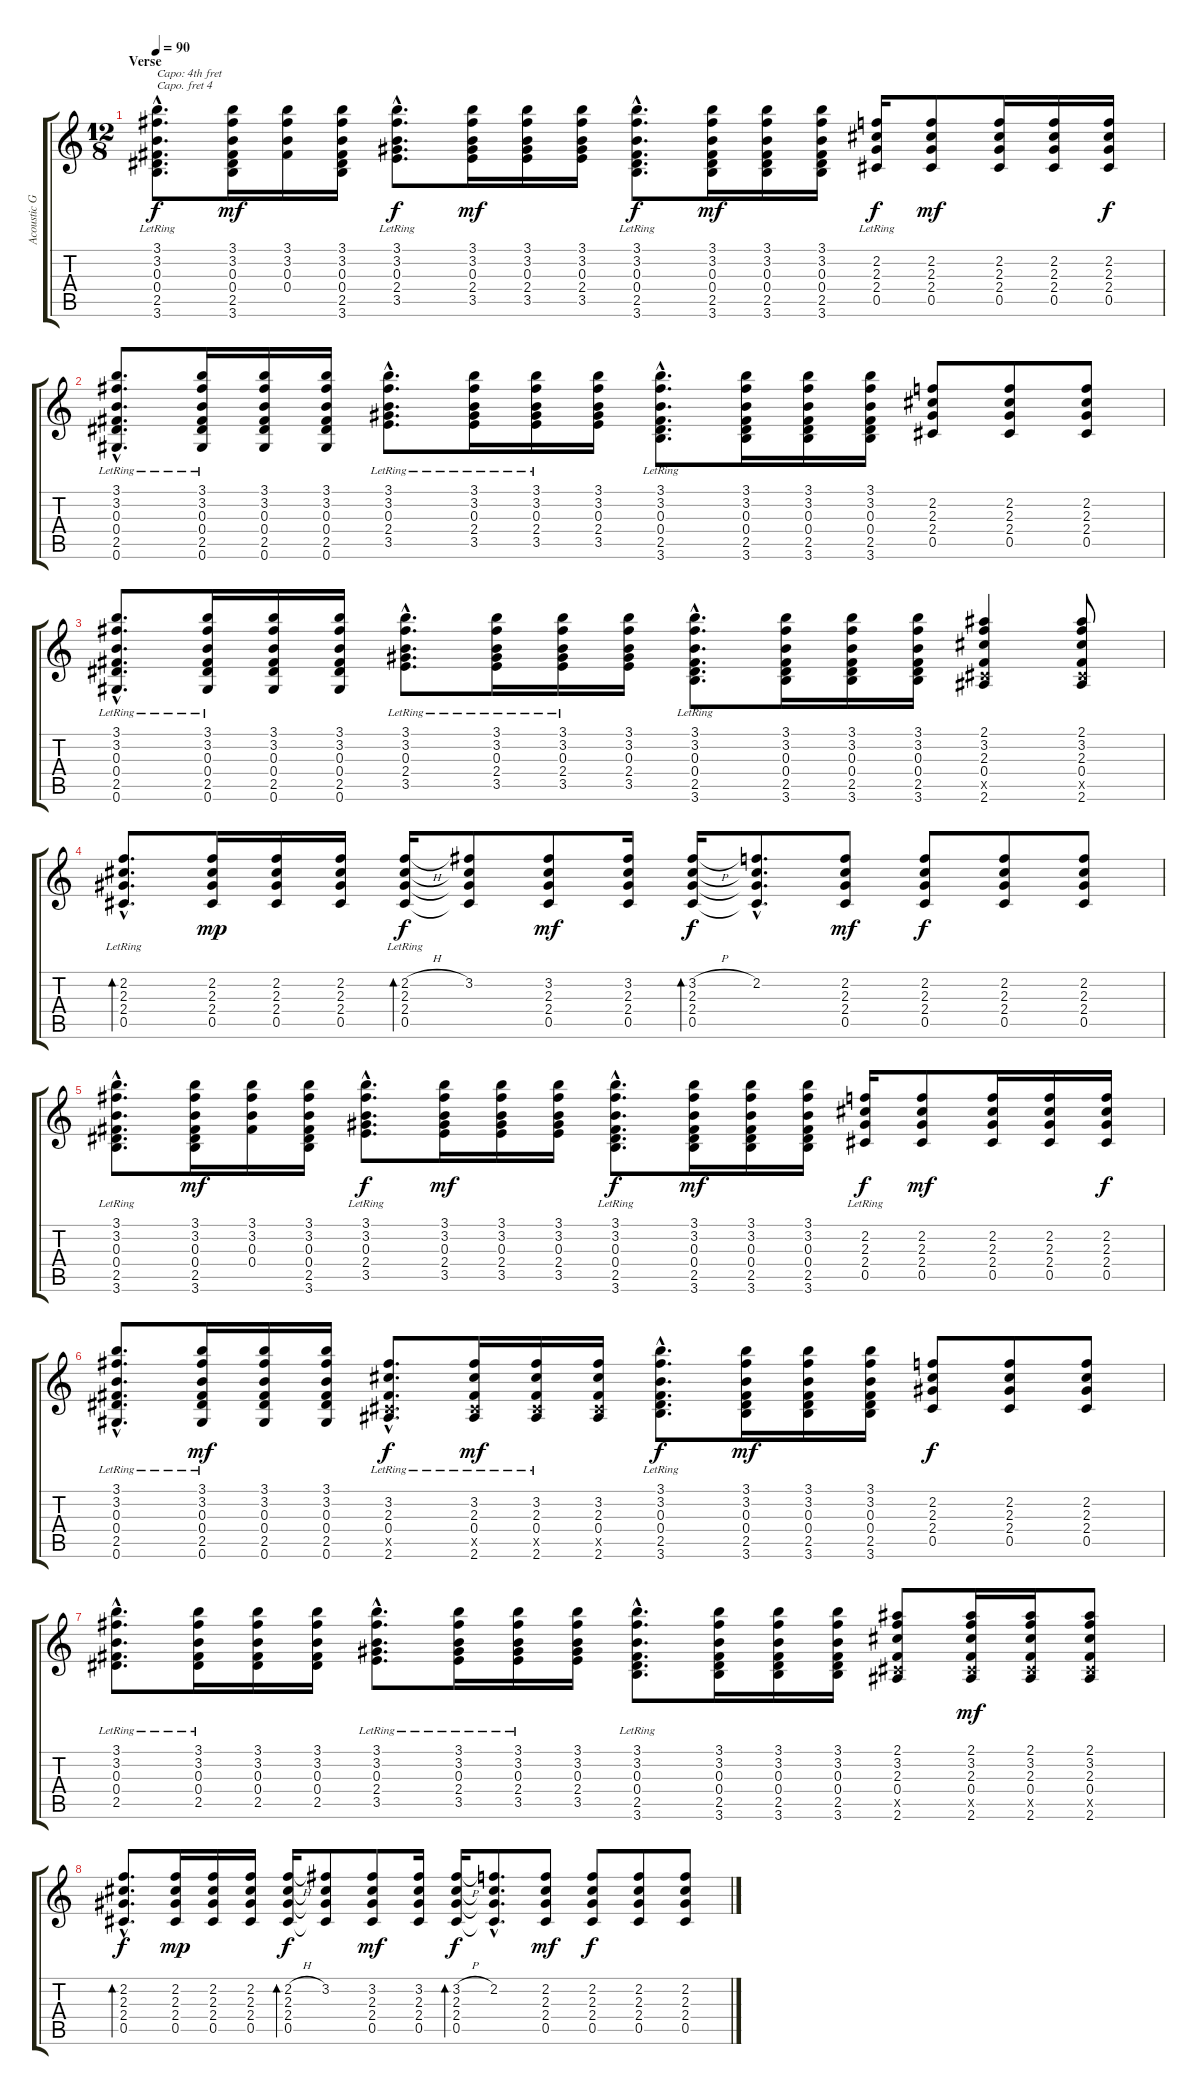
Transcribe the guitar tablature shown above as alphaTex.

\track ("Acoustic Guitar" "Acoustic G") {instrument acousticguitarsteel}
\staff {score tabs}
\capo 4
\tuning (E4 B3 G3 D3 A2 E2) {hide}
\ts (12 8)
\section ("" "Verse")
\tempo 90
\clef g2
\ks c
(3.1{hac lr} 3.2{hac lr} 0.3{hac lr} 0.4{hac lr} 2.5{hac lr} 3.6{hac lr}).8{d txt "Capo: 4th fret" dy f instrument acousticguitarsteel} (3.1 3.2 0.3 0.4 2.5 3.6).16{dy mf} (3.1 3.2 0.3 0.4).16 (3.1 3.2 0.3 0.4 2.5 3.6).16 (3.1{hac lr} 3.2{hac} 0.3{hac lr} 2.4{hac lr} 3.5{hac lr}).8{d dy f} (3.1 3.2 0.3 2.4 3.5).16{dy mf} (3.1 3.2 0.3 2.4 3.5).16 (3.1 3.2 0.3 2.4 3.5).16 (3.1{hac lr} 3.2{hac lr} 0.3{hac lr} 0.4{hac lr} 2.5{hac lr} 3.6{hac lr}).8{d dy f} (3.1 3.2 0.3 0.4 2.5 3.6).16{dy mf} (3.1 3.2 0.3 0.4 2.5 3.6).16 (3.1 3.2 0.3 0.4 2.5 3.6).16 (2.2{lr} 2.3{lr} 2.4{lr} 0.5{lr}).16{dy f} (2.2 2.3 2.4 0.5).8{dy mf} (2.2 2.3 2.4 0.5).16 (2.2 2.3 2.4 0.5).16 (2.2 2.3 2.4 0.5).16{dy f} |
(3.1{hac lr} 3.2{hac lr} 0.3{hac lr} 0.4{hac lr} 2.5{hac lr} 0.6{hac lr}).8{d} (3.1{lr} 3.2{lr} 0.3{lr} 0.4{lr} 2.5{lr} 0.6{lr}).16 (3.1 3.2 0.3 0.4 2.5 0.6).16 (3.1 3.2 0.3 0.4 2.5 0.6).16 (3.1{hac lr} 3.2{hac lr} 0.3{hac lr} 2.4{hac lr} 3.5{hac lr}).8{d} (3.1{lr} 3.2{lr} 0.3{lr} 2.4{lr} 3.5{lr}).16 (3.1{lr} 3.2{lr} 0.3{lr} 2.4{lr} 3.5{lr}).16 (3.1 3.2 0.3 2.4 3.5).16 (3.1{hac lr} 3.2{hac lr} 0.3{hac lr} 0.4{hac lr} 2.5{hac lr} 3.6{hac lr}).8{d} (3.1 3.2 0.3 0.4 2.5 3.6).16 (3.1 3.2 0.3 0.4 2.5 3.6).16 (3.1 3.2 0.3 0.4 2.5 3.6).16 (2.2 2.3 2.4 0.5).8 (2.2 2.3 2.4 0.5).8 (2.2 2.3 2.4 0.5).8 |
(3.1{hac lr} 3.2{hac lr} 0.3{hac lr} 0.4{hac lr} 2.5{hac lr} 0.6{hac lr}).8{d} (3.1{lr} 3.2{lr} 0.3{lr} 0.4{lr} 2.5{lr} 0.6{lr}).16 (3.1 3.2 0.3 0.4 2.5 0.6).16 (3.1 3.2 0.3 0.4 2.5 0.6).16 (3.1{hac lr} 3.2{hac lr} 0.3{hac lr} 2.4{hac lr} 3.5{hac lr}).8{d} (3.1{lr} 3.2{lr} 0.3{lr} 2.4{lr} 3.5{lr}).16 (3.1{lr} 3.2{lr} 0.3{lr} 2.4{lr} 3.5{lr}).16 (3.1 3.2 0.3 2.4 3.5).16 (3.1{hac lr} 3.2{hac lr} 0.3{hac lr} 0.4{hac lr} 2.5{hac lr} 3.6{hac lr}).8{d} (3.1 3.2 0.3 0.4 2.5 3.6).16 (3.1 3.2 0.3 0.4 2.5 3.6).16 (3.1 3.2 0.3 0.4 2.5 3.6).16 (2.1 3.2 2.3 0.4 0.5{x} 2.6).4 (2.1 3.2 2.3 0.4 0.5{x} 2.6).8 |
(2.2{hac lr} 2.3{hac lr} 2.4{hac lr} 0.5{hac lr}).8{d bd 240} (2.2 2.3 2.4 0.5).16{dy mp} (2.2 2.3 2.4 0.5).16 (2.2 2.3 2.4 0.5).16 (2.2{h} 2.3{lr} 2.4{lr} 0.5{lr}).16{bd 120 dy f} (3.2 2.3{t} 2.4{t} 0.5{t}).8 (3.2 2.3 2.4 0.5).8{dy mf} (3.2 2.3 2.4 0.5).16 (3.2{h} 2.3 2.4 0.5).16{bd 240 dy f} (2.2{hac} 2.3{hac t} 2.4{hac t} 0.5{hac t}).8{d} (2.2 2.3 2.4 0.5).8{dy mf} (2.2 2.3 2.4 0.5).8{dy f} (2.2 2.3 2.4 0.5).8 (2.2 2.3 2.4 0.5).8 |
(3.1{hac lr} 3.2{hac lr} 0.3{hac lr} 0.4{hac lr} 2.5{hac lr} 3.6{hac lr}).8{d} (3.1 3.2 0.3 0.4 2.5 3.6).16{dy mf} (3.1 3.2 0.3 0.4).16 (3.1 3.2 0.3 0.4 2.5 3.6).16 (3.1{hac lr} 3.2{hac} 0.3{hac lr} 2.4{hac lr} 3.5{hac lr}).8{d dy f} (3.1 3.2 0.3 2.4 3.5).16{dy mf} (3.1 3.2 0.3 2.4 3.5).16 (3.1 3.2 0.3 2.4 3.5).16 (3.1{hac lr} 3.2{hac lr} 0.3{hac lr} 0.4{hac lr} 2.5{hac lr} 3.6{hac lr}).8{d dy f} (3.1 3.2 0.3 0.4 2.5 3.6).16{dy mf} (3.1 3.2 0.3 0.4 2.5 3.6).16 (3.1 3.2 0.3 0.4 2.5 3.6).16 (2.2{lr} 2.3{lr} 2.4{lr} 0.5{lr}).16{dy f} (2.2 2.3 2.4 0.5).8{dy mf} (2.2 2.3 2.4 0.5).16 (2.2 2.3 2.4 0.5).16 (2.2 2.3 2.4 0.5).16{dy f} |
(3.1{hac lr} 3.2{hac lr} 0.3{hac lr} 0.4{hac lr} 2.5{hac lr} 0.6{hac lr}).8{d} (3.1{lr} 3.2{lr} 0.3{lr} 0.4{lr} 2.5{lr} 0.6{lr}).16{dy mf} (3.1 3.2 0.3 0.4 2.5 0.6).16 (3.1 3.2 0.3 0.4 2.5 0.6).16 (3.2{hac lr} 2.3{hac lr} 0.4{hac lr} 0.5{hac x} 2.6{hac}).8{d dy f} (3.2{lr} 2.3{lr} 0.4{lr} 0.5{x} 2.6).16{dy mf} (3.2{lr} 2.3{lr} 0.4{lr} 0.5{x} 2.6).16 (3.2 2.3 0.4 0.5{x} 2.6).16 (3.1{hac lr} 3.2{hac lr} 0.3{hac lr} 0.4{hac lr} 2.5{hac lr} 3.6{hac lr}).8{d dy f} (3.1 3.2 0.3 0.4 2.5 3.6).16{dy mf} (3.1 3.2 0.3 0.4 2.5 3.6).16 (3.1 3.2 0.3 0.4 2.5 3.6).16 (2.2 2.3 2.4 0.5).8{dy f} (2.2 2.3 2.4 0.5).8 (2.2 2.3 2.4 0.5).8 |
(3.1{hac lr} 3.2{hac lr} 0.3{hac lr} 0.4{hac lr} 2.5{hac lr}).8{d} (3.1{lr} 3.2{lr} 0.3{lr} 0.4{lr} 2.5{lr}).16 (3.1 3.2 0.3 0.4 2.5).16 (3.1 3.2 0.3 0.4 2.5).16 (3.1{hac lr} 3.2{hac lr} 0.3{hac lr} 2.4{hac lr} 3.5{hac lr}).8{d} (3.1{lr} 3.2{lr} 0.3{lr} 2.4{lr} 3.5{lr}).16 (3.1{lr} 3.2{lr} 0.3{lr} 2.4{lr} 3.5{lr}).16 (3.1 3.2 0.3 2.4 3.5).16 (3.1{hac lr} 3.2{hac lr} 0.3{hac lr} 0.4{hac lr} 2.5{hac lr} 3.6{hac lr}).8{d} (3.1 3.2 0.3 0.4 2.5 3.6).16 (3.1 3.2 0.3 0.4 2.5 3.6).16 (3.1 3.2 0.3 0.4 2.5 3.6).16 (2.1 3.2 2.3 0.4 0.5{x} 2.6).8 (2.1 3.2 2.3 0.4 0.5{x} 2.6).16{dy mf} (2.1 3.2 2.3 0.4 0.5{x} 2.6).16 (2.1 3.2 2.3 0.4 0.5{x} 2.6).8 |
(2.2{hac} 2.3{hac} 2.4{hac} 0.5{hac}).8{d bd 240 dy f} (2.2 2.3 2.4 0.5).16{dy mp} (2.2 2.3 2.4 0.5).16 (2.2 2.3 2.4 0.5).16 (2.2{h} 2.3 2.4 0.5).16{bd 120 dy f} (3.2 2.3{t} 2.4{t} 0.5{t}).8 (3.2 2.3 2.4 0.5).8{dy mf} (3.2 2.3 2.4 0.5).16 (3.2{h} 2.3 2.4 0.5).16{bd 240 dy f} (2.2{hac} 2.3{hac t} 2.4{hac t} 0.5{hac t}).8{d} (2.2 2.3 2.4 0.5).8{dy mf} (2.2 2.3 2.4 0.5).8{dy f} (2.2 2.3 2.4 0.5).8 (2.2 2.3 2.4 0.5).8
